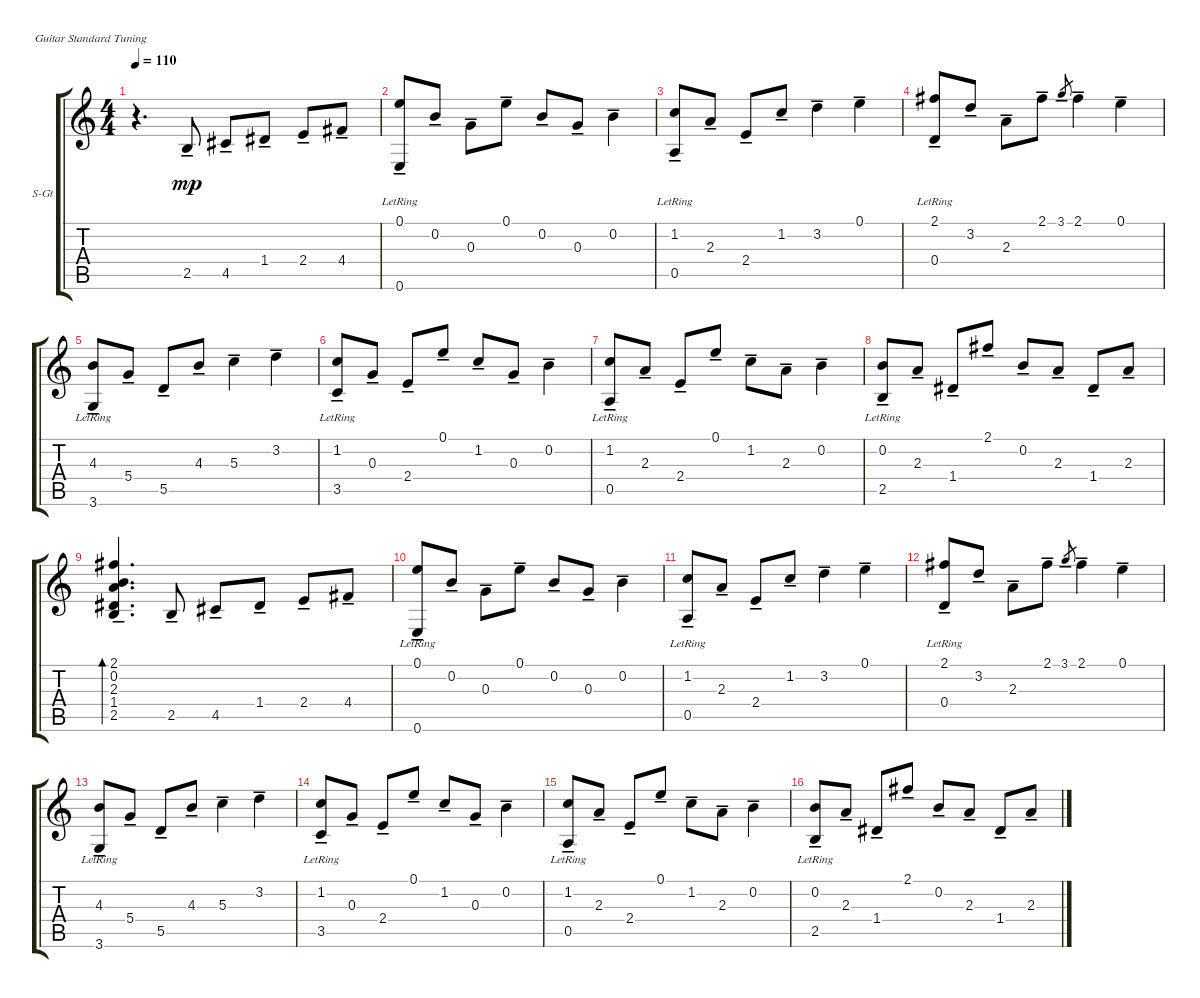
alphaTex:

\bracketExtendMode groupsimilarinstruments
\firstSystemTrackNameOrientation horizontal
\otherSystemsTrackNameOrientation horizontal
\track ("Steel Guitar" "S-Gt") {instrument acousticguitarsteel}
\staff {score tabs}
\tuning (E4 B3 G3 D3 A2 E2)
\ts (4 4)
\tempo 110
\clef g2
\ks c
r.4{d dy mp instrument acousticguitarsteel} 2.5{ten}.8 4.5{ten}.8 1.4{ten}.8 2.4{ten}.8 4.4{ten}.8 |
(0.1{ten} 0.6{lr}).8 0.2{ten}.8 0.3{ten}.8 0.1{ten}.8 0.2{ten}.8 0.3{ten}.8 0.2{ten}.4 |
(0.5{lr} 1.2{ten}).8 2.3{ten}.8 2.4{ten}.8 1.2{ten}.8 3.2{ten}.4 0.1{ten}.4 |
(0.4{lr} 2.1{ten}).8 3.2{ten}.8 2.3{ten}.8 2.1{ten}.8 3.1{ten}.8{gr} 2.1{ten}.4 0.1{ten}.4 |
(3.6{lr} 4.3{ten}).8 5.4{ten}.8 5.5{ten}.8 4.3{ten}.8 5.3{ten}.4 3.2{ten}.4 |
(3.5{lr} 1.2{ten}).8 0.3{ten}.8 2.4{ten}.8 0.1{ten}.8 1.2{ten}.8 0.3{ten}.8 0.2{ten}.4 |
(0.5{lr} 1.2{ten}).8 2.3{ten}.8 2.4{ten}.8 0.1{ten}.8 1.2{ten}.8 2.3{ten}.8 0.2{ten}.4 |
(2.5{lr} 0.2{ten}).8 2.3{ten}.8 1.4{ten}.8 2.1{ten}.8 0.2{ten}.8 2.3{ten}.8 1.4{ten}.8 2.3{ten}.8 |
(2.5{ten} 1.4{ten} 2.3{ten} 0.2{ten} 2.1{ten}).4{d bd 232} 2.5{ten}.8 4.5{ten}.8 1.4{ten}.8 2.4{ten}.8 4.4{ten}.8 |
(0.1{ten} 0.6{lr}).8 0.2{ten}.8 0.3{ten}.8 0.1{ten}.8 0.2{ten}.8 0.3{ten}.8 0.2{ten}.4 |
(0.5{lr} 1.2{ten}).8 2.3{ten}.8 2.4{ten}.8 1.2{ten}.8 3.2{ten}.4 0.1{ten}.4 |
(0.4{lr} 2.1{ten}).8 3.2{ten}.8 2.3{ten}.8 2.1{ten}.8 3.1{ten}.8{gr} 2.1{ten}.4 0.1{ten}.4 |
(3.6{lr} 4.3{ten}).8 5.4{ten}.8 5.5{ten}.8 4.3{ten}.8 5.3{ten}.4 3.2{ten}.4 |
(3.5{lr} 1.2{ten}).8 0.3{ten}.8 2.4{ten}.8 0.1{ten}.8 1.2{ten}.8 0.3{ten}.8 0.2{ten}.4 |
(0.5{lr} 1.2{ten}).8 2.3{ten}.8 2.4{ten}.8 0.1{ten}.8 1.2{ten}.8 2.3{ten}.8 0.2{ten}.4 |
(2.5{lr} 0.2{ten}).8 2.3{ten}.8 1.4{ten}.8 2.1{ten}.8 0.2{ten}.8 2.3{ten}.8 1.4{ten}.8 2.3{ten}.8
